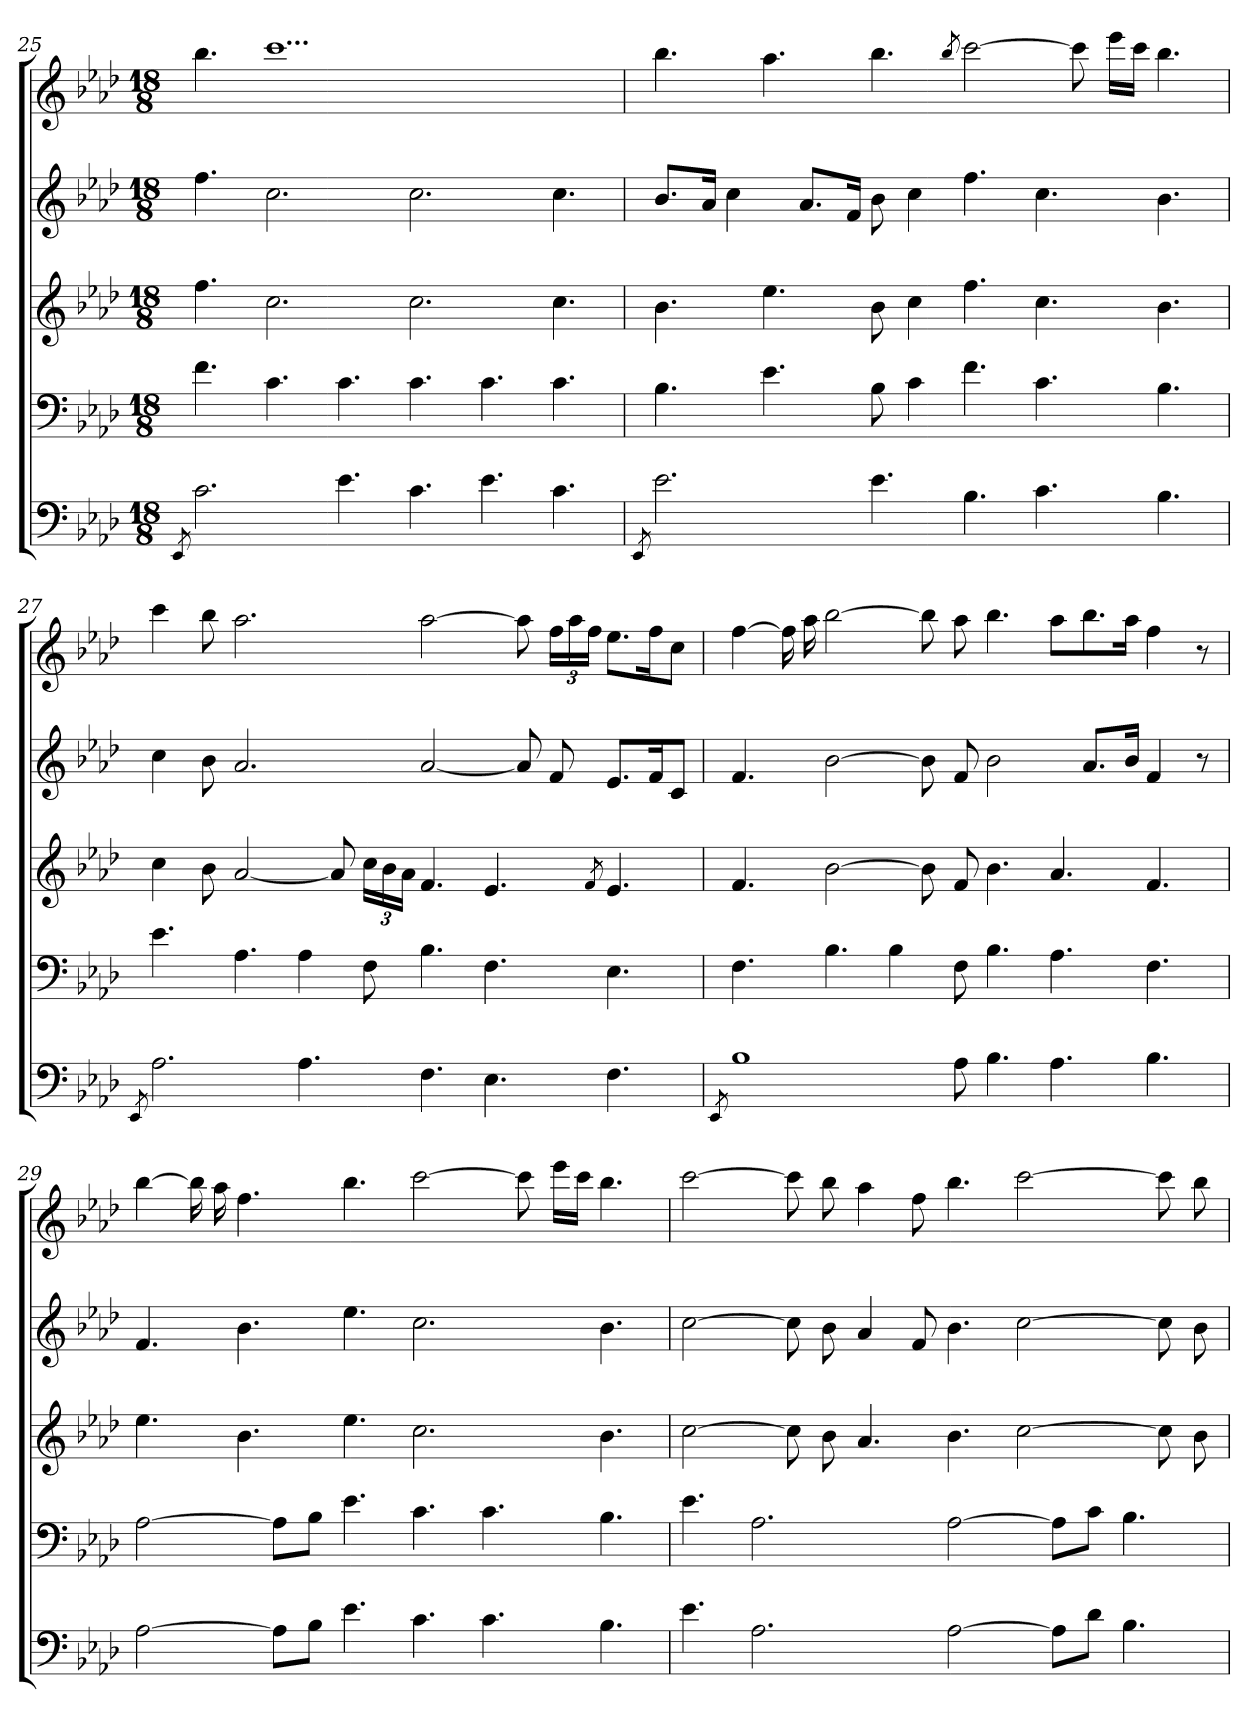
**kern	**kern	**kern	**kern	**kern
*part5	*part4	*part3	*part2	*part1
*staff5	*staff4	*staff3	*staff2	*staff1
*clefF4	*clefF4	*clefG2	*clefG2	*clefG2
*k[b-e-a-d-]	*k[b-e-a-d-]	*k[b-e-a-d-]	*k[b-e-a-d-]	*k[b-e-a-d-]
*M18/8	*M18/8	*M18/8	*M18/8	*M18/8
=25	=25	=25	=25	=25
8qEE-	.	.	.	.
2.c	4.f	4.ff	4.ff	4.bb-
.	4.c	2.cc	2.cc	1...ccc
4.e-	4.c	.	.	.
4.c	4.c	2.cc	2.cc	.
4.e-	4.c	.	.	.
4.c	4.c	4.cc	4.cc	.
=26	=26	=26	=26	=26
8qEE-	.	.	.	.
2.e-	4.B-	4.b-	8.b-/L	4.bb-
.	.	.	16a-/Jk	.
.	.	.	4cc	.
.	4.e-	4.ee-	.	4.aa-
.	.	.	8.a-/L	.
.	.	.	16f/Jk	.
4.e-	8B-	8b-	8b-	4.bb-
.	4c	4cc	4cc	.
.	.	.	.	8qbb-
4.B-	4.f	4.ff	4.ff	[2ccc
4.c	4.c	4.cc	4.cc	.
.	.	.	.	8ccc]
.	.	.	.	16eee-\LL
.	.	.	.	16ccc\JJ
4.B-	4.B-	4.b-	4.b-	4.bb-
=27	=27	=27	=27	=27
8qEE-	.	.	.	.
2.A-	4.e-	4cc	4cc	4ccc
.	.	8b-	8b-	8bb-
.	4.A-	[2a-	2.a-	2.aa-
4.A-	4A-	.	.	.
.	.	8a-]	.	.
.	8F	24cc\LL	.	.
.	.	24b-\	.	.
.	.	24a-\JJ	.	.
4.F	4.B-	4.f	[2a-	[2aa-
4.E-	4.F	4.e-	.	.
.	.	.	8a-]	8aa-]
.	.	.	8f	24ff\LL
.	.	.	.	24aa-\
.	.	.	.	24ff\JJ
.	.	8qf	.	.
4.F	4.E-	4.e-	8.e-/L	8.ee-\L
.	.	.	16f/K	16ff\K
.	.	.	8c/J	8cc\J
=28	=28	=28	=28	=28
8qEE-	.	.	.	.
1B-	4.F	4.f	4.f	[4ff
.	.	.	.	16ff]
.	.	.	.	16aa-
.	4.B-	[2b-	[2b-	[2bb-
.	4B-	.	.	.
.	.	8b-]	8b-]	8bb-]
8A-	8F	8f	8f	8aa-
4.B-	4.B-	4.b-	2b-	4.bb-
4.A-	4.A-	4.a-	.	8aa-\L
.	.	.	8.a-/L	8.bb-\
.	.	.	16b-/Jk	16aa-\Jk
4.B-	4.F	4.f	4f	4ff
.	.	.	8r	8r
=29	=29	=29	=29	=29
[2A-	[2A-	4.ee-	4.f	[4bb-
.	.	.	.	16bb-]
.	.	.	.	16aa-
.	.	4.b-	4.b-	4.ff
8A-\L]	8A-\L]	.	.	.
8B-\J	8B-\J	.	.	.
4.e-	4.e-	4.ee-	4.ee-	4.bb-
4.c	4.c	2.cc	2.cc	[2ccc
4.c	4.c	.	.	.
.	.	.	.	8ccc]
.	.	.	.	16eee-\LL
.	.	.	.	16ccc\JJ
4.B-	4.B-	4.b-	4.b-	4.bb-
=30	=30	=30	=30	=30
4.e-	4.e-	[2cc	[2cc	[2ccc
2.A-	2.A-	.	.	.
.	.	8cc]	8cc]	8ccc]
.	.	8b-	8b-	8bb-
.	.	4.a-	4a-	4aa-
.	.	.	8f	8ff
[2A-	[2A-	4.b-	4.b-	4.bb-
.	.	[2cc	[2cc	[2ccc
8A-\L]	8A-\L]	.	.	.
8d-\J	8c\J	.	.	.
4.B-	4.B-	.	.	.
.	.	8cc]	8cc]	8ccc]
.	.	8b-	8b-	8bb-
=	=	=	=	=
*-	*-	*-	*-	*-
